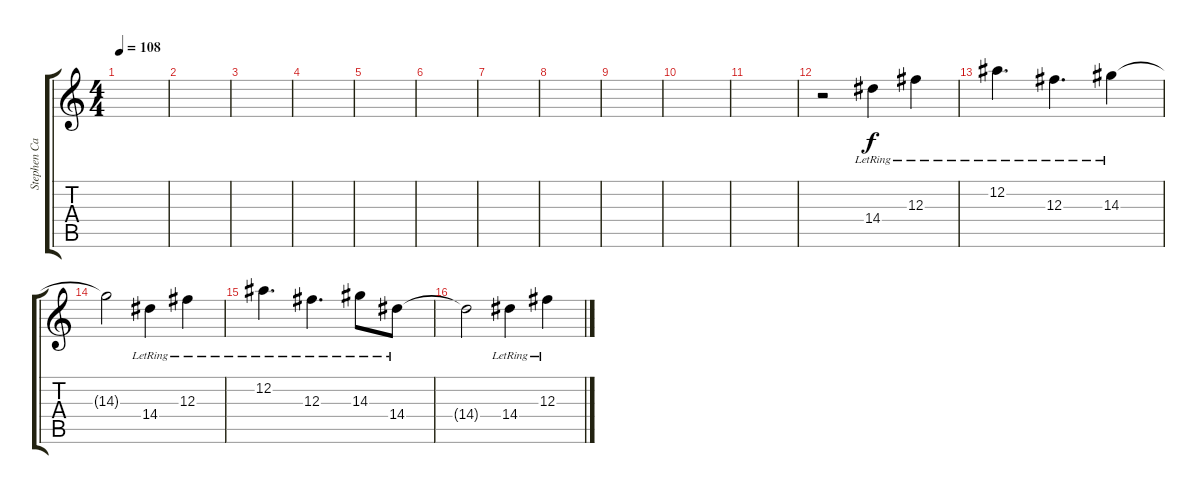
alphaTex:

\track ("Stephen Carpenter Clean" "Stephen Ca") {instrument electricguitarclean}
\staff {score tabs}
\tuning (Eb4 Bb3 Gb3 Db3 Ab2 Db2) {hide}
\ts (4 4)
\tempo 108
\clef g2
\ks c
|
|
|
|
|
|
|
|
|
|
|
r.2 14.4{lr}.4 12.3{lr}.4 |
12.2{lr}.4{d} 12.3{lr}.4{d} 14.3{lr}.4 |
14.3{t}.2 14.4{lr}.4 12.3{lr}.4 |
12.2{lr}.4{d} 12.3{lr}.4{d} 14.3{lr}.8 14.4{lr}.8 |
14.4{t}.2 14.4{lr}.4 12.3{lr}.4
